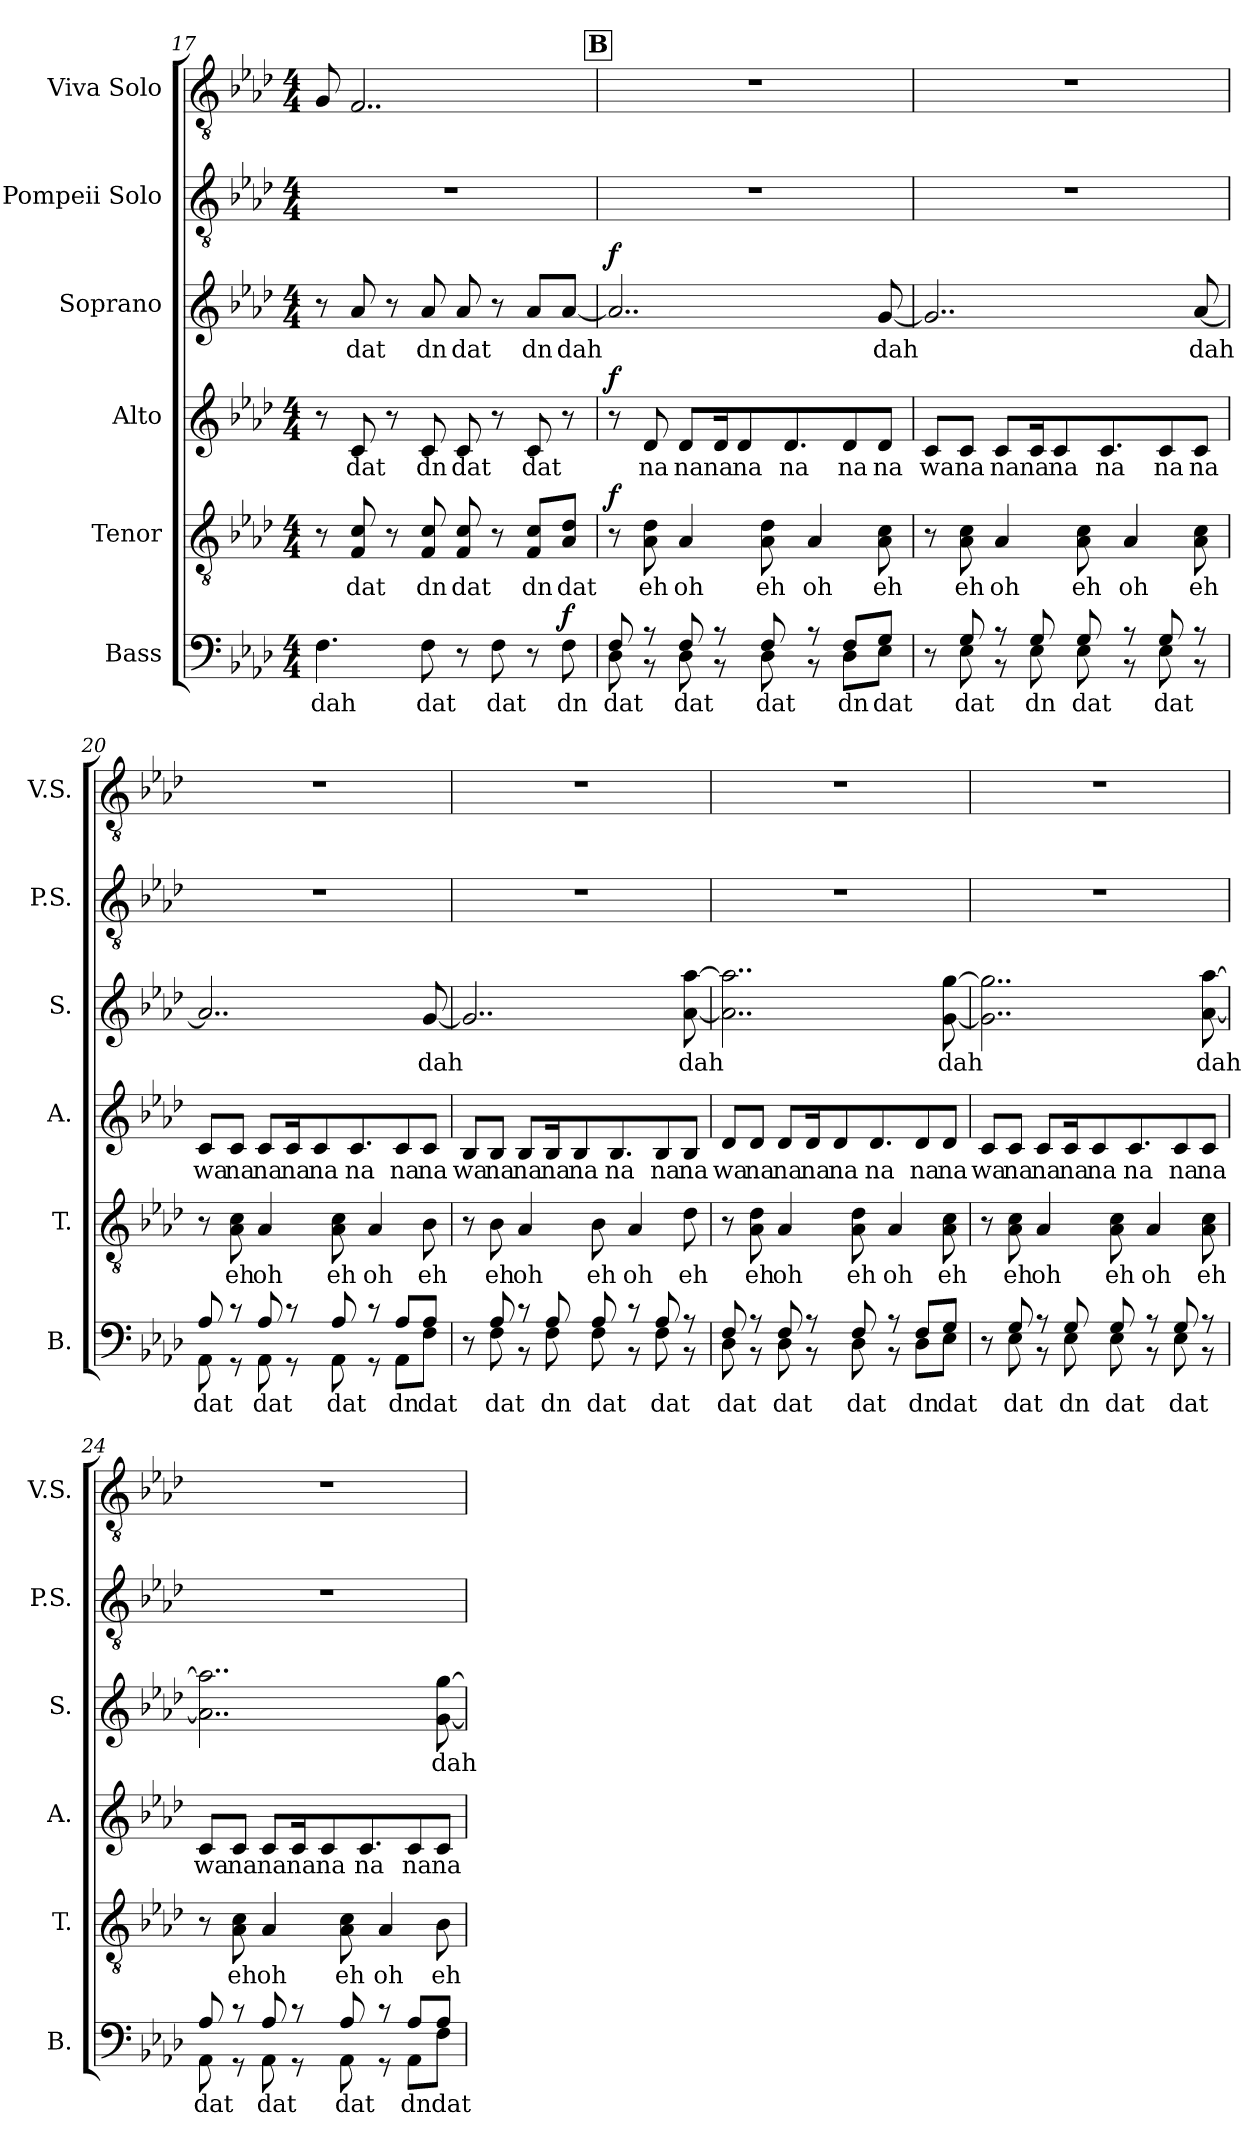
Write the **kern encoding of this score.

**kern	**text	**dynam	**kern	**text	**dynam	**kern	**text	**dynam	**kern	**text	**dynam	**kern	**kern
*part6	*part6	*part6	*part5	*part5	*part5	*part4	*part4	*part4	*part3	*part3	*part3	*part2	*part1
*staff6	*staff6	*staff6	*staff5	*staff5	*staff5	*staff4	*staff4	*staff4	*staff3	*staff3	*staff3	*staff2	*staff1
*I"Bass	*	*	*I"Tenor	*	*	*I"Alto	*	*	*I"Soprano	*	*	*I"Pompeii Solo	*I"Viva Solo
*I'B.	*	*	*I'T.	*	*	*I'A.	*	*	*I'S.	*	*	*I'P.S.	*I'V.S.
!!LO:PB:g=z
*clefF4	*	*	*clefGv2	*	*	*clefG2	*	*	*clefG2	*	*	*clefGv2	*clefGv2
*k[b-e-a-d-]	*	*	*k[b-e-a-d-]	*	*	*k[b-e-a-d-]	*	*	*k[b-e-a-d-]	*	*	*k[b-e-a-d-]	*k[b-e-a-d-]
*M4/4	*	*	*M4/4	*	*	*M4/4	*	*	*M4/4	*	*	*M4/4	*M4/4
=17	=17	=17	=17	=17	=17	=17	=17	=17	=17	=17	=17	=17	=17
!	!LO:LY:b	!	!	!	!	!	!	!	!	!	!	!	!
4.F\	dah	.	8r	.	.	8r	.	.	8r	.	.	1r	8G/
!	!	!	!	!LO:LY:b	!	!	!LO:LY:b	!	!	!LO:LY:b	!	!	!
.	.	.	8F/ 8c/	dat	.	8c/	dat	.	8a-/	dat	.	.	2..F/
.	.	.	8r	.	.	8r	.	.	8r	.	.	.	.
!	!LO:LY:b	!	!	!LO:LY:b	!	!	!LO:LY:b	!	!	!LO:LY:b	!	!	!
8F\	dat	.	8F/ 8c/	dn	.	8c/	dn	.	8a-/	dn	.	.	.
!	!	!	!	!LO:LY:b	!	!	!LO:LY:b	!	!	!LO:LY:b	!	!	!
8r	.	.	8F/ 8c/	dat	.	8c/	dat	.	8a-/	dat	.	.	.
!	!LO:LY:b	!	!	!	!	!	!	!	!	!	!	!	!
8F\	dat	.	8r	.	.	8r	.	.	8r	.	.	.	.
!	!	!	!	!LO:LY:b	!	!	!LO:LY:b	!	!	!LO:LY:b	!	!	!
8r	.	.	8F/ 8c/L	dn	.	8c/	dat	.	8a-/L	dn	.	.	.
!	!LO:LY:b	!LO:DY:b	!	!LO:LY:b	!	!	!	!	!	!LO:LY:b	!	!	!
8F\	dn	f	8A-/ 8d-/J	dat	.	8r	.	.	[8a-/J	dah	.	.	.
!!LO:REH:place=s1:a:B:fs=14:t=B
=18	=18	=18	=18	=18	=18	=18	=18	=18	=18	=18	=18	=18	=18
!	!LO:LY:b	!	!	!	!LO:DY:b	!	!	!LO:DY:b	!	!	!LO:DY:b	!	!
*^	*	*	*	*	*	*	*	*	*	*	*	*	*
8F/	8D-\	dat	.	8r	.	f	8r	.	f	2..a-/]	.	f	1r	1r
!	!	!	!	!	!LO:LY:b	!	!	!LO:LY:b	!	!	!	!	!	!
8r	8r	.	.	8A-\ 8d-\	eh	.	8d-/	na	.	.	.	.	.	.
!	!	!LO:LY:b	!	!	!LO:LY:b	!	!	!LO:LY:b	!	!	!	!	!	!
8F/	8D-\	dat	.	4A-/	oh	.	8d-/L	na	.	.	.	.	.	.
!	!	!	!	!	!	!	!	!LO:LY:b	!	!	!	!	!	!
8r	8r	.	.	.	.	.	16d-/K	na	.	.	.	.	.	.
!	!	!	!	!	!	!	!	!LO:LY:b	!	!	!	!	!	!
.	.	.	.	.	.	.	8d-/	na	.	.	.	.	.	.
!	!	!LO:LY:b	!	!	!LO:LY:b	!	!	!	!	!	!	!	!	!
8F/	8D-\	dat	.	8A-\ 8d-\	eh	.	.	.	.	.	.	.	.	.
!	!	!	!	!	!	!	!	!LO:LY:b	!	!	!	!	!	!
.	.	.	.	.	.	.	8.d-/	na	.	.	.	.	.	.
!	!	!	!	!	!LO:LY:b	!	!	!	!	!	!	!	!	!
8r	8r	.	.	4A-/	oh	.	.	.	.	.	.	.	.	.
!	!	!LO:LY:b	!	!	!	!	!	!LO:LY:b	!	!	!	!	!	!
8F/L	8D-\L	dn	.	.	.	.	8d-/	na	.	.	.	.	.	.
!	!	!LO:LY:b	!	!	!LO:LY:b	!	!	!LO:LY:b	!	!	!LO:LY:b	!	!	!
8G/J	8E-\J	dat	.	8A-\ 8c\	eh	.	8d-/J	na	.	[8g/	dah	.	.	.
=19	=19	=19	=19	=19	=19	=19	=19	=19	=19	=19	=19	=19	=19	=19
!	!	!	!	!	!	!	!	!LO:LY:b	!	!	!	!	!	!
8r	8ryy	.	.	8r	.	.	8c/L	wa	.	2..g/]	.	.	1r	1r
!	!	!LO:LY:b	!	!	!LO:LY:b	!	!	!LO:LY:b	!	!	!	!	!	!
8G/	8E-\	dat	.	8A-\ 8c\	eh	.	8c/J	na	.	.	.	.	.	.
!	!	!	!	!	!LO:LY:b	!	!	!LO:LY:b	!	!	!	!	!	!
8r	8r	.	.	4A-/	oh	.	8c/L	na	.	.	.	.	.	.
!	!	!LO:LY:b	!	!	!	!	!	!LO:LY:b	!	!	!	!	!	!
8G/	8E-\	dn	.	.	.	.	16c/K	na	.	.	.	.	.	.
!	!	!	!	!	!	!	!	!LO:LY:b	!	!	!	!	!	!
.	.	.	.	.	.	.	8c/	na	.	.	.	.	.	.
!	!	!LO:LY:b	!	!	!LO:LY:b	!	!	!	!	!	!	!	!	!
8G/	8E-\	dat	.	8A-\ 8c\	eh	.	.	.	.	.	.	.	.	.
!	!	!	!	!	!	!	!	!LO:LY:b	!	!	!	!	!	!
.	.	.	.	.	.	.	8.c/	na	.	.	.	.	.	.
!	!	!	!	!	!LO:LY:b	!	!	!	!	!	!	!	!	!
8r	8r	.	.	4A-/	oh	.	.	.	.	.	.	.	.	.
!	!	!LO:LY:b	!	!	!	!	!	!LO:LY:b	!	!	!	!	!	!
8G/	8E-\	dat	.	.	.	.	8c/	na	.	.	.	.	.	.
!	!	!	!	!	!LO:LY:b	!	!	!LO:LY:b	!	!	!LO:LY:b	!	!	!
8r	8r	.	.	8A-\ 8c\	eh	.	8c/J	na	.	[8a-/	dah	.	.	.
=20	=20	=20	=20	=20	=20	=20	=20	=20	=20	=20	=20	=20	=20	=20
!	!	!LO:LY:b	!	!	!	!	!	!LO:LY:b	!	!	!	!	!	!
8A-/	8AA-\	dat	.	8r	.	.	8c/L	wa	.	2..a-/]	.	.	1r	1r
!	!	!	!	!	!LO:LY:b	!	!	!LO:LY:b	!	!	!	!	!	!
8r	8r	.	.	8A-\ 8c\	eh	.	8c/J	na	.	.	.	.	.	.
!	!	!LO:LY:b	!	!	!LO:LY:b	!	!	!LO:LY:b	!	!	!	!	!	!
8A-/	8AA-\	dat	.	4A-/	oh	.	8c/L	na	.	.	.	.	.	.
!	!	!	!	!	!	!	!	!LO:LY:b	!	!	!	!	!	!
8r	8r	.	.	.	.	.	16c/K	na	.	.	.	.	.	.
!	!	!	!	!	!	!	!	!LO:LY:b	!	!	!	!	!	!
.	.	.	.	.	.	.	8c/	na	.	.	.	.	.	.
!	!	!LO:LY:b	!	!	!LO:LY:b	!	!	!	!	!	!	!	!	!
8A-/	8AA-\	dat	.	8A-\ 8c\	eh	.	.	.	.	.	.	.	.	.
!	!	!	!	!	!	!	!	!LO:LY:b	!	!	!	!	!	!
.	.	.	.	.	.	.	8.c/	na	.	.	.	.	.	.
!	!	!	!	!	!LO:LY:b	!	!	!	!	!	!	!	!	!
8r	8r	.	.	4A-/	oh	.	.	.	.	.	.	.	.	.
!	!	!LO:LY:b	!	!	!	!	!	!LO:LY:b	!	!	!	!	!	!
8A-/L	8AA-\L	dn	.	.	.	.	8c/	na	.	.	.	.	.	.
!	!	!LO:LY:b	!	!	!LO:LY:b	!	!	!LO:LY:b	!	!	!LO:LY:b	!	!	!
8A-/J	8F\J	dat	.	8B-\	eh	.	8c/J	na	.	[8g/	dah	.	.	.
!!LO:LB:g=z
=21	=21	=21	=21	=21	=21	=21	=21	=21	=21	=21	=21	=21	=21	=21
!	!	!	!	!	!	!	!	!LO:LY:b	!	!	!	!	!	!
8r	8ryy	.	.	8r	.	.	8B-/L	wa	.	2..g/]	.	.	1r	1r
!	!	!LO:LY:b	!	!	!LO:LY:b	!	!	!LO:LY:b	!	!	!	!	!	!
8A-/	8F\	dat	.	8B-\	eh	.	8B-/J	na	.	.	.	.	.	.
!	!	!	!	!	!LO:LY:b	!	!	!LO:LY:b	!	!	!	!	!	!
8r	8r	.	.	4A-/	oh	.	8B-/L	na	.	.	.	.	.	.
!	!	!LO:LY:b	!	!	!	!	!	!LO:LY:b	!	!	!	!	!	!
8A-/	8F\	dn	.	.	.	.	16B-/K	na	.	.	.	.	.	.
!	!	!	!	!	!	!	!	!LO:LY:b	!	!	!	!	!	!
.	.	.	.	.	.	.	8B-/	na	.	.	.	.	.	.
!	!	!LO:LY:b	!	!	!LO:LY:b	!	!	!	!	!	!	!	!	!
8A-/	8F\	dat	.	8B-\	eh	.	.	.	.	.	.	.	.	.
!	!	!	!	!	!	!	!	!LO:LY:b	!	!	!	!	!	!
.	.	.	.	.	.	.	8.B-/	na	.	.	.	.	.	.
!	!	!	!	!	!LO:LY:b	!	!	!	!	!	!	!	!	!
8r	8r	.	.	4A-/	oh	.	.	.	.	.	.	.	.	.
!	!	!LO:LY:b	!	!	!	!	!	!LO:LY:b	!	!	!	!	!	!
8A-/	8F\	dat	.	.	.	.	8B-/	na	.	.	.	.	.	.
!	!	!	!	!	!LO:LY:b	!	!	!LO:LY:b	!	!	!LO:LY:b	!	!	!
8r	8r	.	.	8d-\	eh	.	8B-/J	na	.	[8a-\ [8aa-\	dah	.	.	.
=22	=22	=22	=22	=22	=22	=22	=22	=22	=22	=22	=22	=22	=22	=22
!	!	!LO:LY:b	!	!	!	!	!	!LO:LY:b	!	!	!	!	!	!
8F/	8D-\	dat	.	8r	.	.	8d-/L	wa	.	2..a-\] 2..aa-\]	.	.	1r	1r
!	!	!	!	!	!LO:LY:b	!	!	!LO:LY:b	!	!	!	!	!	!
8r	8r	.	.	8A-\ 8d-\	eh	.	8d-/J	na	.	.	.	.	.	.
!	!	!LO:LY:b	!	!	!LO:LY:b	!	!	!LO:LY:b	!	!	!	!	!	!
8F/	8D-\	dat	.	4A-/	oh	.	8d-/L	na	.	.	.	.	.	.
!	!	!	!	!	!	!	!	!LO:LY:b	!	!	!	!	!	!
8r	8r	.	.	.	.	.	16d-/K	na	.	.	.	.	.	.
!	!	!	!	!	!	!	!	!LO:LY:b	!	!	!	!	!	!
.	.	.	.	.	.	.	8d-/	na	.	.	.	.	.	.
!	!	!LO:LY:b	!	!	!LO:LY:b	!	!	!	!	!	!	!	!	!
8F/	8D-\	dat	.	8A-\ 8d-\	eh	.	.	.	.	.	.	.	.	.
!	!	!	!	!	!	!	!	!LO:LY:b	!	!	!	!	!	!
.	.	.	.	.	.	.	8.d-/	na	.	.	.	.	.	.
!	!	!	!	!	!LO:LY:b	!	!	!	!	!	!	!	!	!
8r	8r	.	.	4A-/	oh	.	.	.	.	.	.	.	.	.
!	!	!LO:LY:b	!	!	!	!	!	!LO:LY:b	!	!	!	!	!	!
8F/L	8D-\L	dn	.	.	.	.	8d-/	na	.	.	.	.	.	.
!	!	!LO:LY:b	!	!	!LO:LY:b	!	!	!LO:LY:b	!	!	!LO:LY:b	!	!	!
8G/J	8E-\J	dat	.	8A-\ 8c\	eh	.	8d-/J	na	.	[8g\ [8gg\	dah	.	.	.
=23	=23	=23	=23	=23	=23	=23	=23	=23	=23	=23	=23	=23	=23	=23
!	!	!	!	!	!	!	!	!LO:LY:b	!	!	!	!	!	!
8r	8ryy	.	.	8r	.	.	8c/L	wa	.	2..g\] 2..gg\]	.	.	1r	1r
!	!	!LO:LY:b	!	!	!LO:LY:b	!	!	!LO:LY:b	!	!	!	!	!	!
8G/	8E-\	dat	.	8A-\ 8c\	eh	.	8c/J	na	.	.	.	.	.	.
!	!	!	!	!	!LO:LY:b	!	!	!LO:LY:b	!	!	!	!	!	!
8r	8r	.	.	4A-/	oh	.	8c/L	na	.	.	.	.	.	.
!	!	!LO:LY:b	!	!	!	!	!	!LO:LY:b	!	!	!	!	!	!
8G/	8E-\	dn	.	.	.	.	16c/K	na	.	.	.	.	.	.
!	!	!	!	!	!	!	!	!LO:LY:b	!	!	!	!	!	!
.	.	.	.	.	.	.	8c/	na	.	.	.	.	.	.
!	!	!LO:LY:b	!	!	!LO:LY:b	!	!	!	!	!	!	!	!	!
8G/	8E-\	dat	.	8A-\ 8c\	eh	.	.	.	.	.	.	.	.	.
!	!	!	!	!	!	!	!	!LO:LY:b	!	!	!	!	!	!
.	.	.	.	.	.	.	8.c/	na	.	.	.	.	.	.
!	!	!	!	!	!LO:LY:b	!	!	!	!	!	!	!	!	!
8r	8r	.	.	4A-/	oh	.	.	.	.	.	.	.	.	.
!	!	!LO:LY:b	!	!	!	!	!	!LO:LY:b	!	!	!	!	!	!
8G/	8E-\	dat	.	.	.	.	8c/	na	.	.	.	.	.	.
!	!	!	!	!	!LO:LY:b	!	!	!LO:LY:b	!	!	!LO:LY:b	!	!	!
8r	8r	.	.	8A-\ 8c\	eh	.	8c/J	na	.	[8a-\ [8aa-\	dah	.	.	.
=24	=24	=24	=24	=24	=24	=24	=24	=24	=24	=24	=24	=24	=24	=24
!	!	!LO:LY:b	!	!	!	!	!	!LO:LY:b	!	!	!	!	!	!
8A-/	8AA-\	dat	.	8r	.	.	8c/L	wa	.	2..a-\] 2..aa-\]	.	.	1r	1r
!	!	!	!	!	!LO:LY:b	!	!	!LO:LY:b	!	!	!	!	!	!
8r	8r	.	.	8A-\ 8c\	eh	.	8c/J	na	.	.	.	.	.	.
!	!	!LO:LY:b	!	!	!LO:LY:b	!	!	!LO:LY:b	!	!	!	!	!	!
8A-/	8AA-\	dat	.	4A-/	oh	.	8c/L	na	.	.	.	.	.	.
!	!	!	!	!	!	!	!	!LO:LY:b	!	!	!	!	!	!
8r	8r	.	.	.	.	.	16c/K	na	.	.	.	.	.	.
!	!	!	!	!	!	!	!	!LO:LY:b	!	!	!	!	!	!
.	.	.	.	.	.	.	8c/	na	.	.	.	.	.	.
!	!	!LO:LY:b	!	!	!LO:LY:b	!	!	!	!	!	!	!	!	!
8A-/	8AA-\	dat	.	8A-\ 8c\	eh	.	.	.	.	.	.	.	.	.
!	!	!	!	!	!	!	!	!LO:LY:b	!	!	!	!	!	!
.	.	.	.	.	.	.	8.c/	na	.	.	.	.	.	.
!	!	!	!	!	!LO:LY:b	!	!	!	!	!	!	!	!	!
8r	8r	.	.	4A-/	oh	.	.	.	.	.	.	.	.	.
!	!	!LO:LY:b	!	!	!	!	!	!LO:LY:b	!	!	!	!	!	!
8A-/L	8AA-\L	dn	.	.	.	.	8c/	na	.	.	.	.	.	.
!	!	!LO:LY:b	!	!	!LO:LY:b	!	!	!LO:LY:b	!	!	!LO:LY:b	!	!	!
8A-/J	8F\J	dat	.	8B-\	eh	.	8c/J	na	.	[8g\ [8gg\	dah	.	.	.
*v	*v	*	*	*	*	*	*	*	*	*	*	*	*	*
=	=	=	=	=	=	=	=	=	=	=	=	=	=
*-	*-	*-	*-	*-	*-	*-	*-	*-	*-	*-	*-	*-	*-
